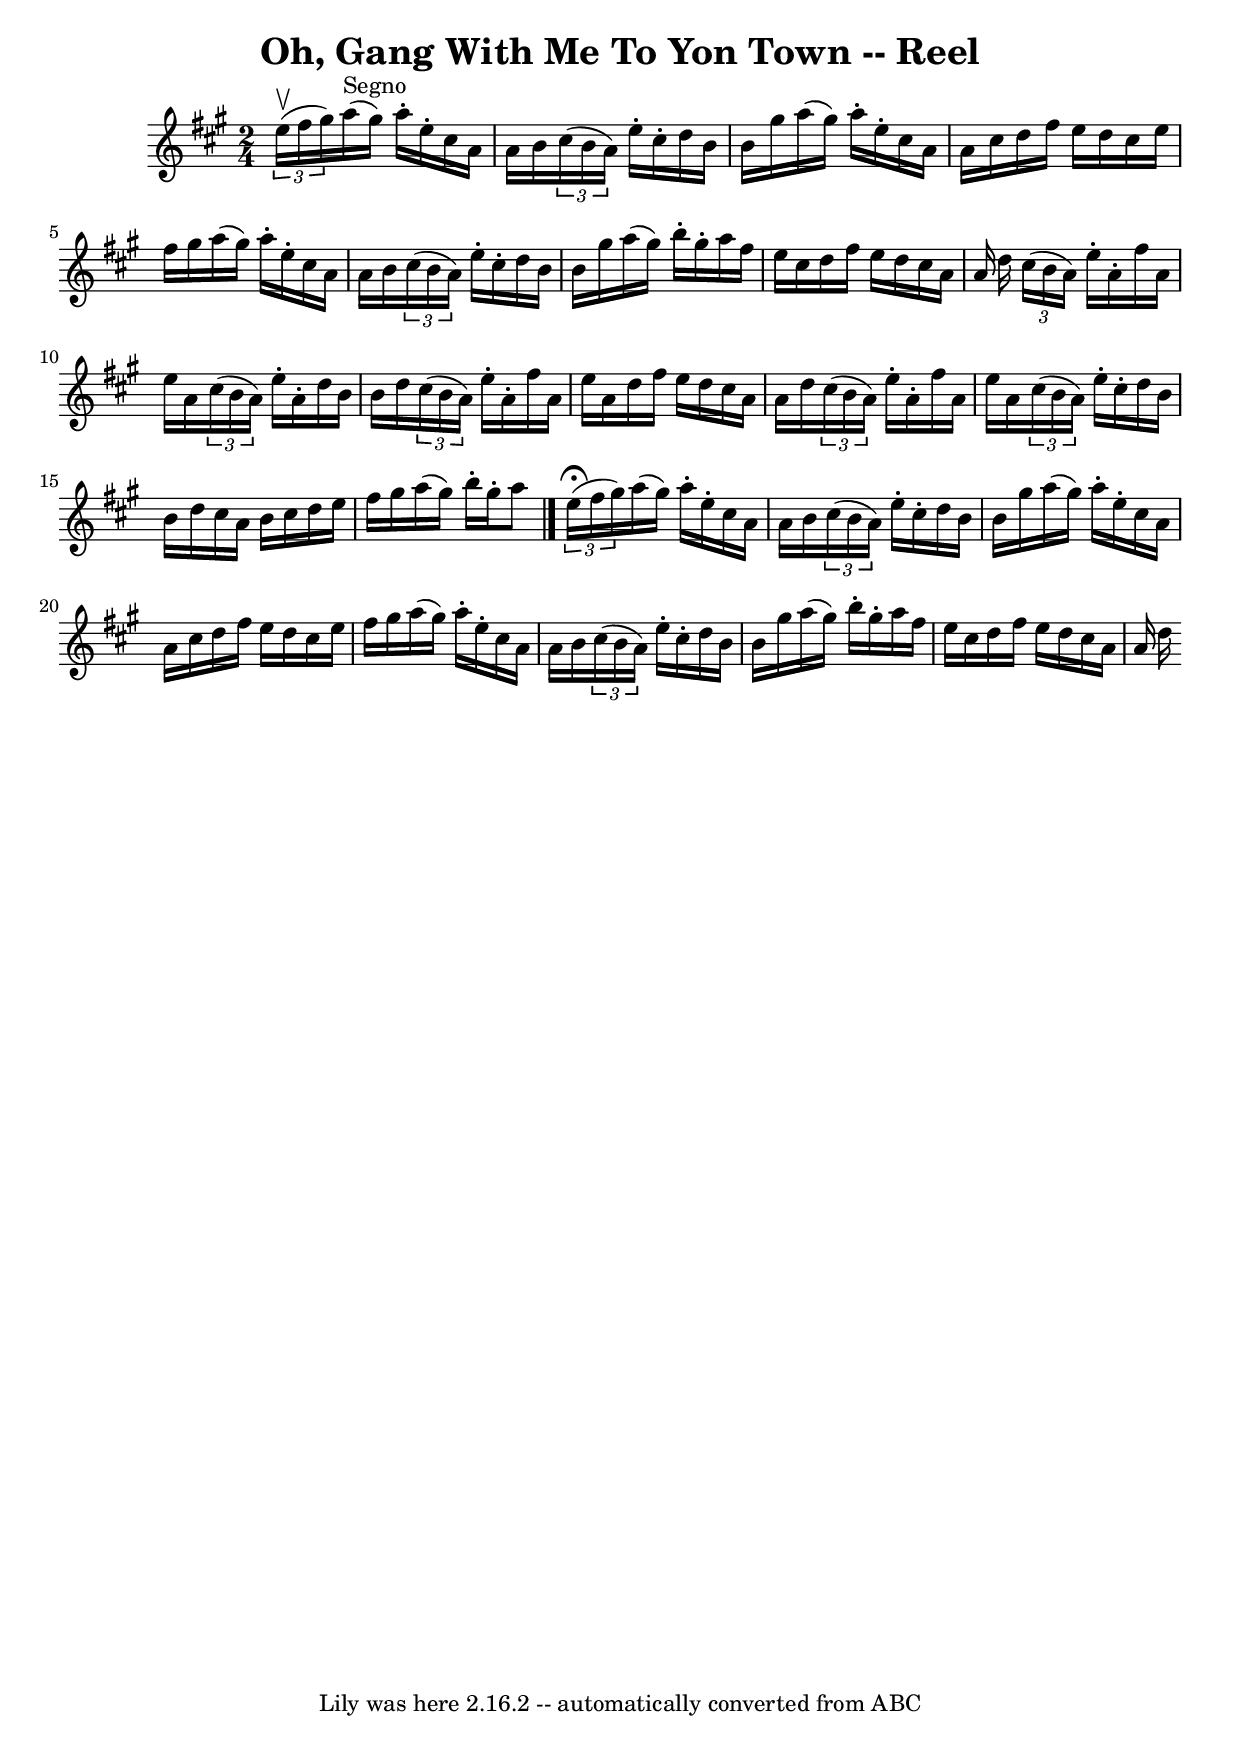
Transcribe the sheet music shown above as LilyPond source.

\version "2.16.2"
\include "Mammoth.ily"
\header {
  %% book = "Ryan's Mammoth Collection"
 crossRefNumber = "1"
 footnotes = ""
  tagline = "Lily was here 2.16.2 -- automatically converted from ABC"
  title = "Oh, Gang With Me To Yon Town -- Reel"

}
voicedefault =  {


  \time 2/4 
  \key a \major
  \times 2/3 { e''16^\upbow(fs''16 gs''16  
	)  	     }    |
 a''16^"Segno"(gs''16) a''16-. e''16-. cs''16 a'16 a'16 b'16   |
  \times 2/3 { cs''16 (b'16 a'16) 
 	     } e''16-. cs''16-. d''16 b'16 b'16 gs''16   |
 a''16 (gs''16) a''16-. e''16-. cs''16 a'16 a'16 cs''16   |
 d''16 fs''16 e''16 d''16 cs''16 e''16 fs''16 gs''16   |
 a''16 (gs''16) a''16-. e''16-. cs''16 a'16 a'16 b'16   |
  \times 2/3 { cs''16 (b'16 a'16) 
	     } e''16-. cs''16-. d''16 b'16 b'16 gs''16   |
 a''16 ( gs''16) b''16-. gs''16-. a''16 fs''16 e''16 cs''16    |
 d''16 fs''16 e''16 d''16 cs''16 a'16 a'16 d''16  \bar " |."     \times 2/3 { cs''16 (b'16 a'16) 
				  } e''16-. a'16-. fs''16 a'16 e''16 a'16   |
  \times 2/3 { cs''16 (
	 b'16 a'16)  	     } e''16-. a'16-. d''16 b'16 b'16 d''16    |
  \times 2/3 { cs''16 (b'16 a'16) 
	     } e''16-. a'16-. fs''16 a'16 e''16 a'16   |
 d''16 fs''16 e''16 d''16 cs''16 a'16 a'16 d''16   |
  \times 2/3 { cs''16 (
	 b'16 a'16)  	     } e''16-. a'16-. fs''16 a'16 e''16 a'16    |
  \times 2/3 { cs''16 (b'16 a'16)  	     } e''16-. cs''16-. d''16 b'16 b'16 d''16   |
 cs''16 a'16 b'16 cs''16 d''16 e''16 fs''16 gs''16   |
 a''16 (gs''16) b''16-. gs''16-. a''8    \bar "|."     \times 2/3 { e''16 
							   ^\fermata(fs''16 gs''16)  							  }  |
 a''16 (gs''16) a''16-. e''16-. cs''16 a'16 a'16 b'16  |
  \times 2/3 {   
 cs''16 (b'16 a'16) 
  } e''16-. cs''16-. d''16 b'16 b'16 gs''16   |
 a''16 (gs''16) a''16-. e''16-. cs''16 a'16 a'16 cs''16   |
 d''16 fs''16 e''16 d''16 cs''16 e''16 fs''16 gs''16   |
 a''16 (gs''16) a''16-. e''16-. cs''16 a'16 a'16 b'16   |
  \times 2/3 {  
 cs''16 (b'16 a'16) 
  } e''16-. cs''16-. d''16 b'16 b'16 gs''16   |
 a''16 (gs''16) b''16-. gs''16-. a''16 fs''16 e''16 cs''16   |
 d''16 fs''16 e''16 d''16 cs''16 a'16 a'16 d''16    \bar " |."   

}

\score{
  <<

    \context Staff="default"
    {
      \voicedefault 
      
    }

  >>
  \layout {
    
  }
  \midi {
  }

}
